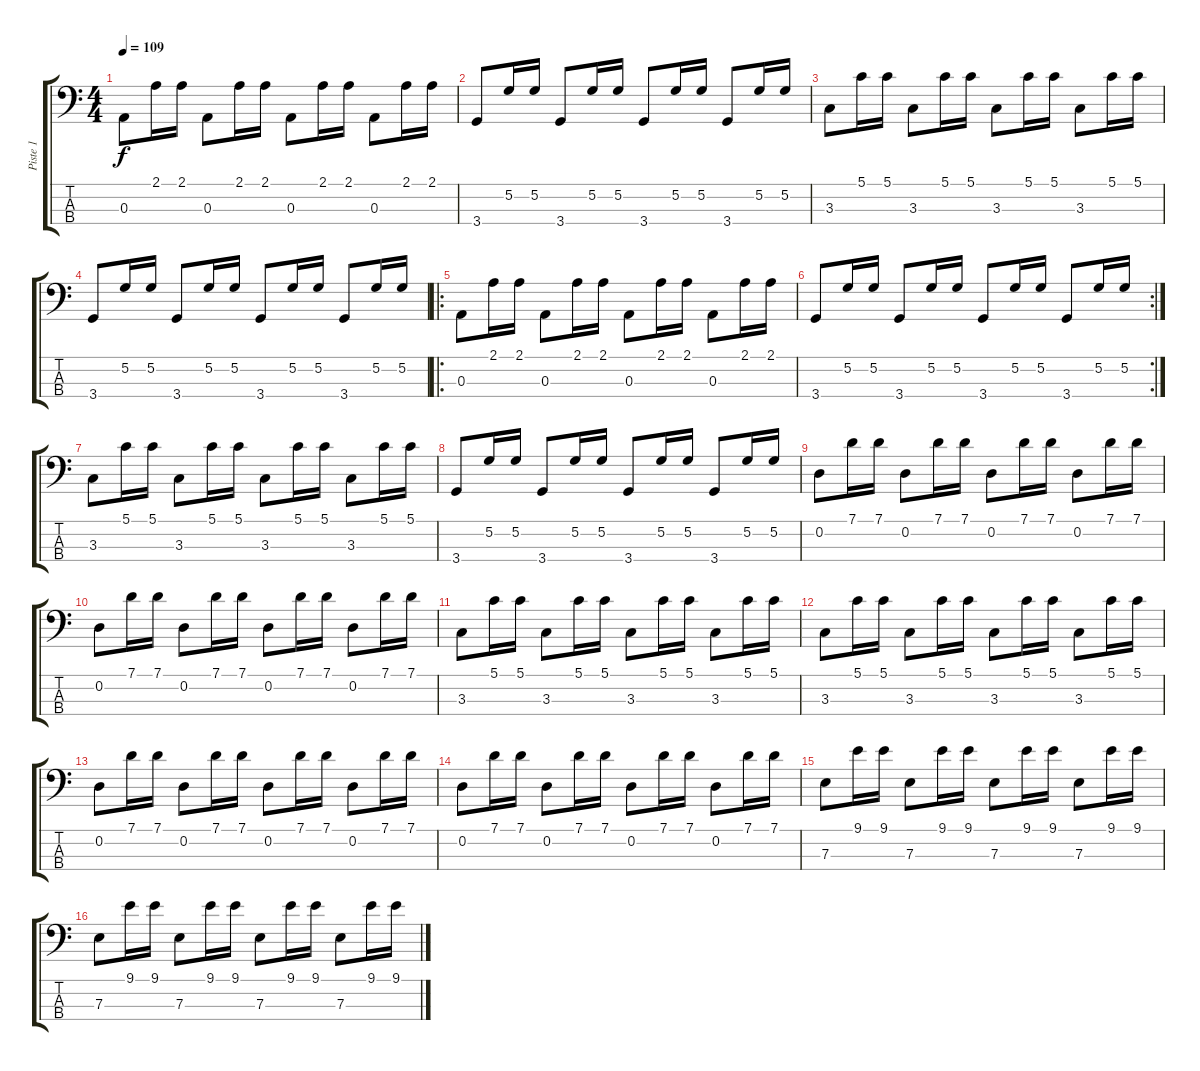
\track ("Piste 1" "Piste 1") {instrument electricbasspick}
\staff {score tabs}
\tuning (G2 D2 A1 E1) {hide}
\ts (4 4)
\tempo 109
\clef f4
\ks c
0.3.8{dy f} 2.1.16 2.1.16 0.3.8 2.1.16 2.1.16 0.3.8 2.1.16 2.1.16 0.3.8 2.1.16 2.1.16 |
3.4.8 5.2.16 5.2.16 3.4.8 5.2.16 5.2.16 3.4.8 5.2.16 5.2.16 3.4.8 5.2.16 5.2.16 |
3.3.8 5.1.16 5.1.16 3.3.8 5.1.16 5.1.16 3.3.8 5.1.16 5.1.16 3.3.8 5.1.16 5.1.16 |
3.4.8 5.2.16 5.2.16 3.4.8 5.2.16 5.2.16 3.4.8 5.2.16 5.2.16 3.4.8 5.2.16 5.2.16 |
\ro
0.3.8 2.1.16 2.1.16 0.3.8 2.1.16 2.1.16 0.3.8 2.1.16 2.1.16 0.3.8 2.1.16 2.1.16 |
\rc 2
3.4.8 5.2.16 5.2.16 3.4.8 5.2.16 5.2.16 3.4.8 5.2.16 5.2.16 3.4.8 5.2.16 5.2.16 |
3.3.8 5.1.16 5.1.16 3.3.8 5.1.16 5.1.16 3.3.8 5.1.16 5.1.16 3.3.8 5.1.16 5.1.16 |
3.4.8 5.2.16 5.2.16 3.4.8 5.2.16 5.2.16 3.4.8 5.2.16 5.2.16 3.4.8 5.2.16 5.2.16 |
0.2.8 7.1.16 7.1.16 0.2.8 7.1.16 7.1.16 0.2.8 7.1.16 7.1.16 0.2.8 7.1.16 7.1.16 |
0.2.8 7.1.16 7.1.16 0.2.8 7.1.16 7.1.16 0.2.8 7.1.16 7.1.16 0.2.8 7.1.16 7.1.16 |
3.3.8 5.1.16 5.1.16 3.3.8 5.1.16 5.1.16 3.3.8 5.1.16 5.1.16 3.3.8 5.1.16 5.1.16 |
3.3.8 5.1.16 5.1.16 3.3.8 5.1.16 5.1.16 3.3.8 5.1.16 5.1.16 3.3.8 5.1.16 5.1.16 |
0.2.8 7.1.16 7.1.16 0.2.8 7.1.16 7.1.16 0.2.8 7.1.16 7.1.16 0.2.8 7.1.16 7.1.16 |
0.2.8 7.1.16 7.1.16 0.2.8 7.1.16 7.1.16 0.2.8 7.1.16 7.1.16 0.2.8 7.1.16 7.1.16 |
7.3.8 9.1.16 9.1.16 7.3.8 9.1.16 9.1.16 7.3.8 9.1.16 9.1.16 7.3.8 9.1.16 9.1.16 |
7.3.8 9.1.16 9.1.16 7.3.8 9.1.16 9.1.16 7.3.8 9.1.16 9.1.16 7.3.8 9.1.16 9.1.16
